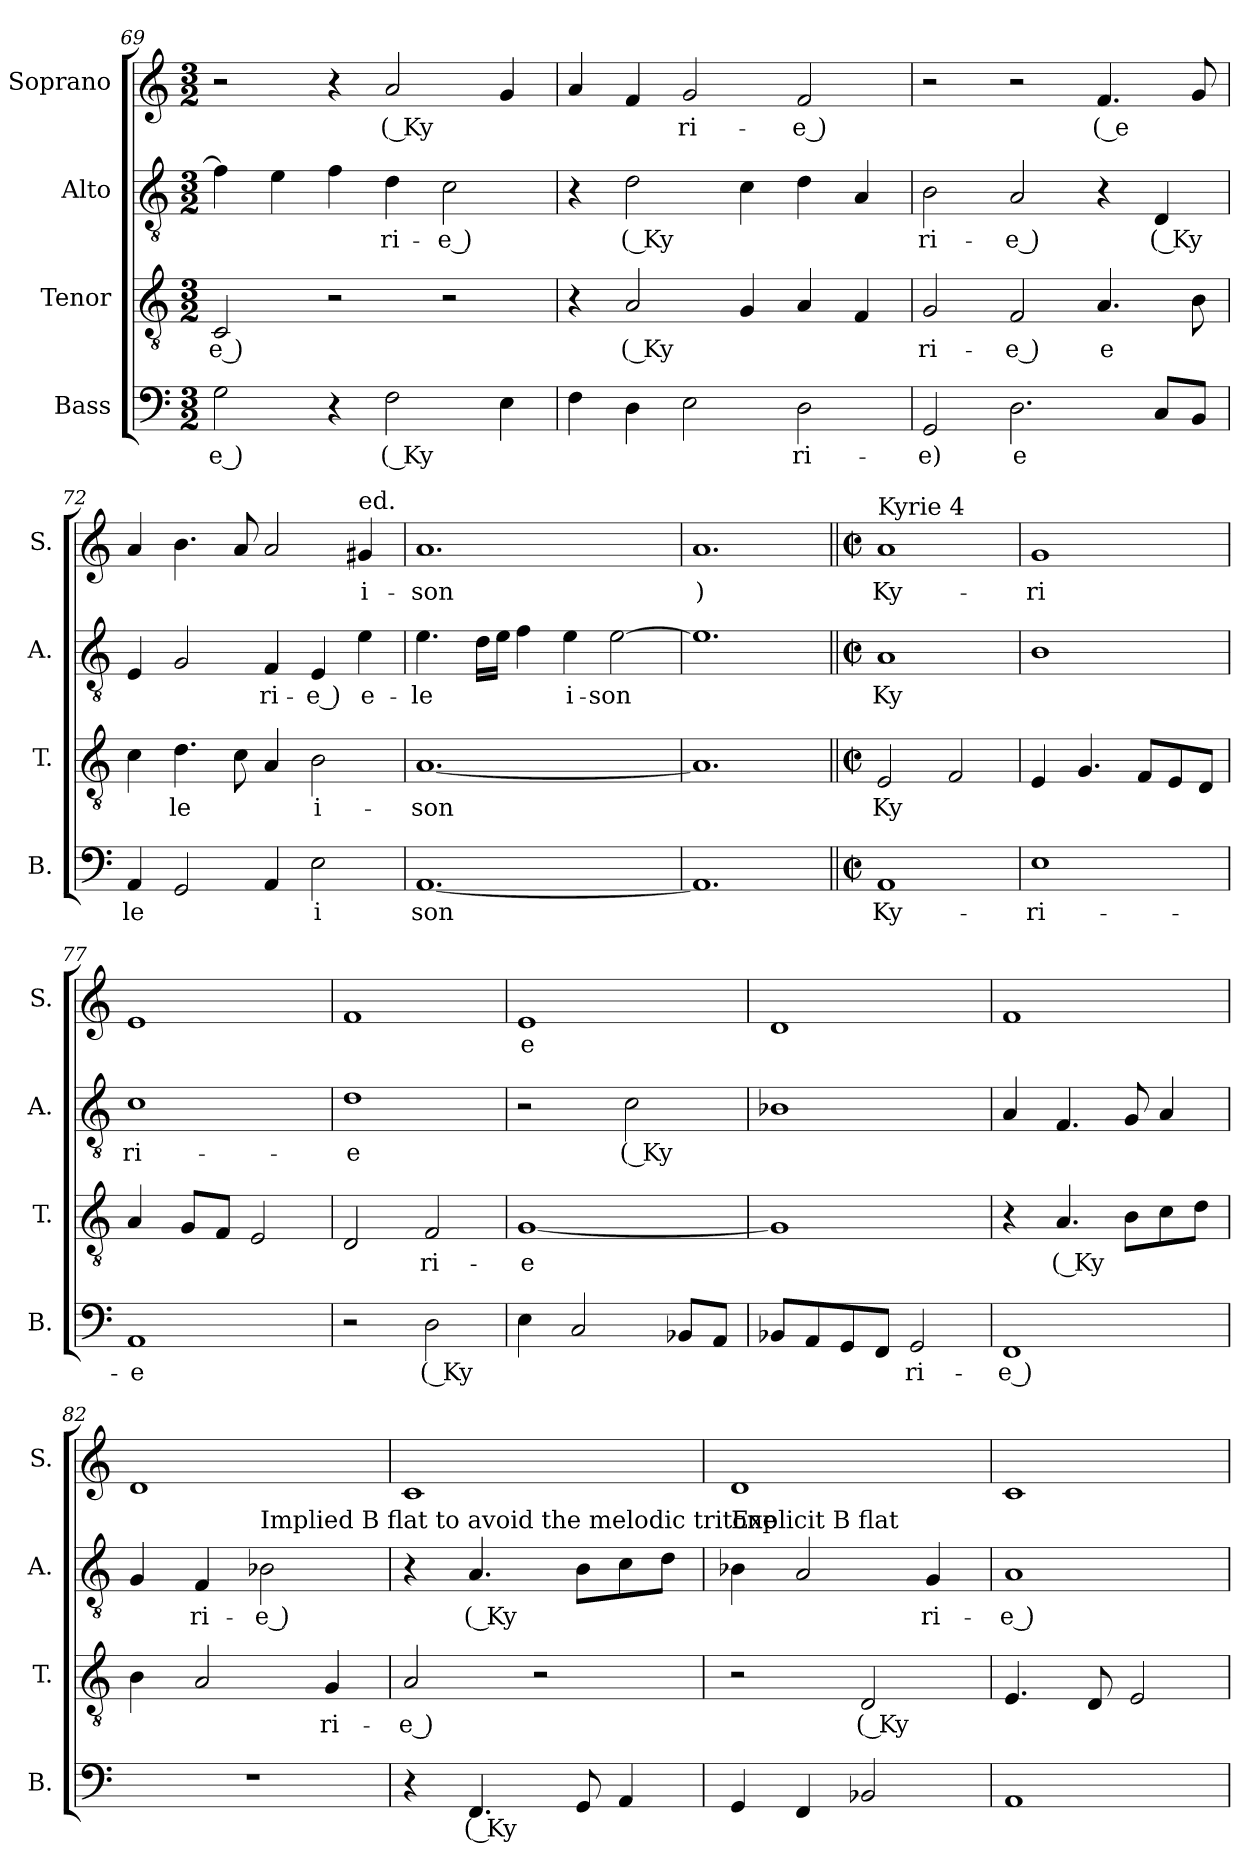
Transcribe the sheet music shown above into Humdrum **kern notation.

**kern	**text	**kern	**text	**kern	**text	**kern	**text
*part4	*part4	*part3	*part3	*part2	*part2	*part1	*part1
*staff4	*staff4	*staff3	*staff3	*staff2	*staff2	*staff1	*staff1
*I"Bass	*	*I"Tenor	*	*I"Alto	*	*I"Soprano	*
*I'B.	*	*I'T.	*	*I'A.	*	*I'S.	*
*clefF4	*	*clefGv2	*	*clefGv2	*	*clefG2	*
*k[]	*	*k[]	*	*k[]	*	*k[]	*
*M3/2	*	*M3/2	*	*M3/2	*	*M3/2	*
=69	=69	=69	=69	=69	=69	=69	=69
!	!LO:LY:b	!	!LO:LY:b	!	!	!	!
2G\	-e )	2C/	-e )	4f\]	.	2r	.
.	.	.	.	4e\	.	.	.
4r	.	2r	.	4f\	.	4r	.
!	!LO:LY:b	!	!	!	!LO:LY:b	!	!LO:LY:b
2F\	( Ky	.	.	4d\	ri-	2a/	( Ky
!	!	!	!	!	!LO:LY:b	!	!
.	.	2r	.	2c\	-e )	.	.
4E\	.	.	.	.	.	4g/	.
=70	=70	=70	=70	=70	=70	=70	=70
4F\	.	4r	.	4r	.	4a/	.
!	!	!	!LO:LY:b	!	!LO:LY:b	!	!
4D\	.	2A/	( Ky	2d\	( Ky	4f/	.
!	!	!	!	!	!	!	!LO:LY:b
2E\	.	.	.	.	.	2g/	ri-
.	.	4G/	.	4c\	.	.	.
!	!LO:LY:b	!	!	!	!	!	!LO:LY:b
2D\	ri-	4A/	.	4d\	.	2f/	-e )
.	.	4F/	.	4A/	.	.	.
=71	=71	=71	=71	=71	=71	=71	=71
!	!LO:LY:b	!	!LO:LY:b	!	!LO:LY:b	!	!
2GG/	-e)	2G/	ri-	2B\	ri-	2r	.
!	!LO:LY:b	!	!LO:LY:b	!	!LO:LY:b	!	!
2.D\	e	2F/	-e )	2A/	-e )	2r	.
!	!	!	!LO:LY:b	!	!	!	!LO:LY:b
.	.	4.A/	-e	4r	.	4.f/	( e
!	!	!	!	!	!LO:LY:b	!	!
8C/L	.	.	.	4D/	( Ky	.	.
8BB/J	.	8B\	.	.	.	8g/	.
=72	=72	=72	=72	=72	=72	=72	=72
!	!LO:LY:b	!	!	!	!	!	!
4AA/	le	4c\	.	4E/	.	4a/	.
!	!	!	!LO:LY:b	!	!	!	!
2GG/	.	4.d\	-le	2G/	.	4.b\	.
.	.	8c\	.	.	.	8a/	.
!	!	!	!	!	!LO:LY:b	!	!
4AA/	.	4A/	.	4F/	ri-	2a/	.
!	!LO:LY:b	!	!LO:LY:b	!	!LO:LY:b	!	!
2E\	i	2B\	i-	4E/	-e )	.	.
!	!	!	!	!	!	!LO:TX:a:t=ed.	!
!	!	!	!	!	!LO:LY:b	!	!LO:LY:b
.	.	.	.	4e\	e-	4g#X/	i-
=73	=73	=73	=73	=73	=73	=73	=73
!	!LO:LY:b	!	!LO:LY:b	!	!LO:LY:b	!	!LO:LY:b
[1.AA	son	[1.A	-son	4.e\	-le	1.a	-son
.	.	.	.	16d\LL	.	.	.
.	.	.	.	16e\JJ	.	.	.
.	.	.	.	4f\	.	.	.
!	!	!	!	!	!LO:LY:b	!	!
.	.	.	.	4e\	i-	.	.
!	!	!	!	!	!LO:LY:b	!	!
.	.	.	.	[2e\	-son	.	.
=74	=74	=74	=74	=74	=74	=74	=74
!	!	!	!	!	!	!	!LO:LY:b
1.AA]	.	1.A]	.	1.e]	.	1.a	)
=75||	=75||	=75||	=75||	=75||	=75||	=75||	=75||
*M2/2	*	*M2/2	*	*M2/2	*	*M2/2	*
*met(c|)	*	*met(c|)	*	*met(c|)	*	*met(c|)	*
!	!	!	!	!	!	!LO:TX:a:t=Kyrie 4	!
!	!LO:LY:b	!	!LO:LY:b	!	!LO:LY:b	!	!LO:LY:b
1AA	Ky-	2E/	-Ky	1A	Ky	1a	Ky-
.	.	2F/	.	.	.	.	.
=76	=76	=76	=76	=76	=76	=76	=76
!	!LO:LY:b	!	!	!	!	!	!LO:LY:b
1E	-ri-	4E/	.	1B	.	1g	-ri
.	.	4.G/	.	.	.	.	.
.	.	8F/L	.	.	.	.	.
.	.	8E/	.	.	.	.	.
.	.	8D/J	.	.	.	.	.
=77	=77	=77	=77	=77	=77	=77	=77
!	!LO:LY:b	!	!	!	!LO:LY:b	!	!
1AA	-e	4A/	.	1c	ri-	1e	.
.	.	8G/L	.	.	.	.	.
.	.	8F/J	.	.	.	.	.
.	.	2E/	.	.	.	.	.
=78	=78	=78	=78	=78	=78	=78	=78
!	!	!	!	!	!LO:LY:b	!	!
2r	.	2D/	.	1d	-e	1f	.
!	!LO:LY:b	!	!LO:LY:b	!	!	!	!
2D\	( Ky	2F/	ri-	.	.	.	.
=79	=79	=79	=79	=79	=79	=79	=79
!	!	!	!LO:LY:b	!	!	!	!LO:LY:b
4E\	.	[1G	-e	2r	.	1e	e
2C/	.	.	.	.	.	.	.
!	!	!	!	!	!LO:LY:b	!	!
.	.	.	.	2c\	( Ky	.	.
8BB-X/L	.	.	.	.	.	.	.
8AA/J	.	.	.	.	.	.	.
=80	=80	=80	=80	=80	=80	=80	=80
8BB-X/L	.	1G]	.	1B-X	.	1d	.
8AA/	.	.	.	.	.	.	.
8GG/	.	.	.	.	.	.	.
8FF/J	.	.	.	.	.	.	.
!	!LO:LY:b	!	!	!	!	!	!
2GG/	ri-	.	.	.	.	.	.
=81	=81	=81	=81	=81	=81	=81	=81
!	!LO:LY:b	!	!	!	!	!	!
1FF	-e )	4r	.	4A/	.	1f	.
!	!	!	!LO:LY:b	!	!	!	!
.	.	4.A/	( Ky	4.F/	.	.	.
.	.	8B\L	.	8G/	.	.	.
.	.	8c\	.	4A/	.	.	.
.	.	8d\J	.	.	.	.	.
=82	=82	=82	=82	=82	=82	=82	=82
1r	.	4B\	.	4G/	.	1d	.
!	!	!	!	!	!LO:LY:b	!	!
.	.	2A/	.	4F/	-ri-	.	.
!	!	!	!	!LO:TX:a:t=Implied B flat to avoid the melodic tritone	!	!	!
!	!	!	!	!	!LO:LY:b	!	!
.	.	.	.	2B-X\	-e )	.	.
!	!	!	!LO:LY:b	!	!	!	!
.	.	4G/	ri-	.	.	.	.
=83	=83	=83	=83	=83	=83	=83	=83
!	!	!	!LO:LY:b	!	!	!	!
4r	.	2A/	-e )	4r	.	1c	.
!	!LO:LY:b	!	!	!	!LO:LY:b	!	!
4.FF/	( Ky	.	.	4.A/	( Ky	.	.
.	.	2r	.	.	.	.	.
8GG/	.	.	.	8B\L	.	.	.
4AA/	.	.	.	8c\	.	.	.
.	.	.	.	8d\J	.	.	.
=84	=84	=84	=84	=84	=84	=84	=84
!	!	!	!	!LO:TX:a:t=Explicit B flat	!	!	!
4GG/	.	2r	.	4B-X\	.	1d	.
4FF/	.	.	.	2A/	.	.	.
!	!	!	!LO:LY:b	!	!	!	!
2BB-X/	.	2D/	( Ky	.	.	.	.
!	!	!	!	!	!LO:LY:b	!	!
.	.	.	.	4G/	ri-	.	.
=85	=85	=85	=85	=85	=85	=85	=85
!	!	!	!	!	!LO:LY:b	!	!
1AA	.	4.E/	.	1A	-e )	1c	.
.	.	8D/	.	.	.	.	.
.	.	2E/	.	.	.	.	.
=	=	=	=	=	=	=	=
*-	*-	*-	*-	*-	*-	*-	*-
